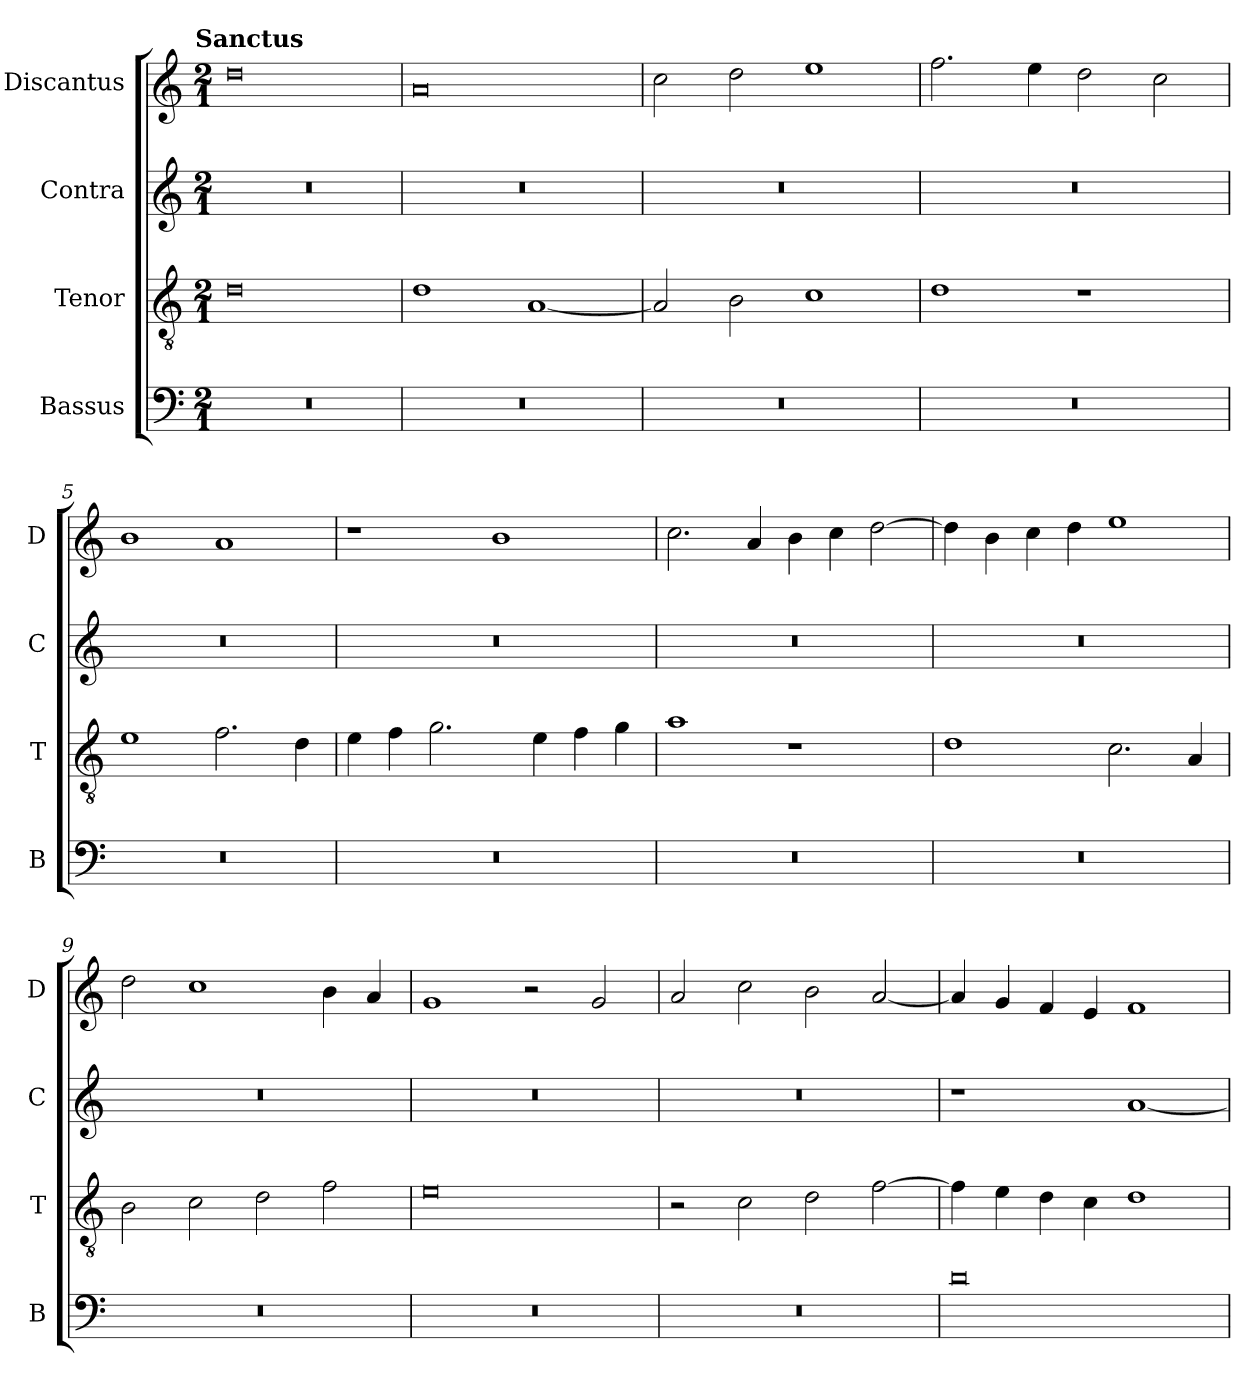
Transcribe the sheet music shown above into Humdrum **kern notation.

**kern	**kern	**kern	**kern
*part4	*part3	*part2	*part1
*staff4	*staff3	*staff2	*staff1
*I"Bassus	*I"Tenor	*I"Contra	*I"Discantus
*I'B	*I'T	*I'C	*I'D
*clefF4	*clefGv2	*clefG2	*clefG2
*k[]	*k[]	*k[]	*k[]
!!LO:TX:omd:t=Sanctus
*M2/1	*M2/1	*M2/1	*M2/1
=1	=1	=1	=1
0r	0d	0r	0dd
=2	=2	=2	=2
0r	1d	0r	0a
.	[1A	.	.
=3	=3	=3	=3
0r	2A/]	0r	2cc\
.	2B\	.	2dd\
.	1c	.	1ee
=4	=4	=4	=4
0r	1d	0r	2.ff\
.	.	.	4ee\
.	1r	.	2dd\
.	.	.	2cc\
=5	=5	=5	=5
0r	1e	0r	1b
.	2.f\	.	1a
.	4d\	.	.
=6	=6	=6	=6
0r	4e\	0r	1r
.	4f\	.	.
.	2.g\	.	.
.	.	.	1b
.	4e\	.	.
.	4f\	.	.
.	4g\	.	.
=7	=7	=7	=7
0r	1a	0r	2.cc\
.	.	.	4a/
.	1r	.	4b\
.	.	.	4cc\
.	.	.	[2dd\
=8	=8	=8	=8
0r	1d	0r	4dd\]
.	.	.	4b\
.	.	.	4cc\
.	.	.	4dd\
.	2.c\	.	1ee
.	4A/	.	.
=9	=9	=9	=9
0r	2B\	0r	2dd\
.	2c\	.	1cc
.	2d\	.	.
.	2f\	.	4b\
.	.	.	4a/
=10	=10	=10	=10
0r	0e	0r	1g
.	.	.	2r
.	.	.	2g/
=11	=11	=11	=11
0r	2r	0r	2a/
.	2c\	.	2cc\
.	2d\	.	2b\
.	[2f\	.	[2a/
=12	=12	=12	=12
0d	4f\]	1r	4a/]
.	4e\	.	4g/
.	4d\	.	4f/
.	4c\	.	4e/
.	1d	[1a	1f
=	=	=	=
*-	*-	*-	*-
